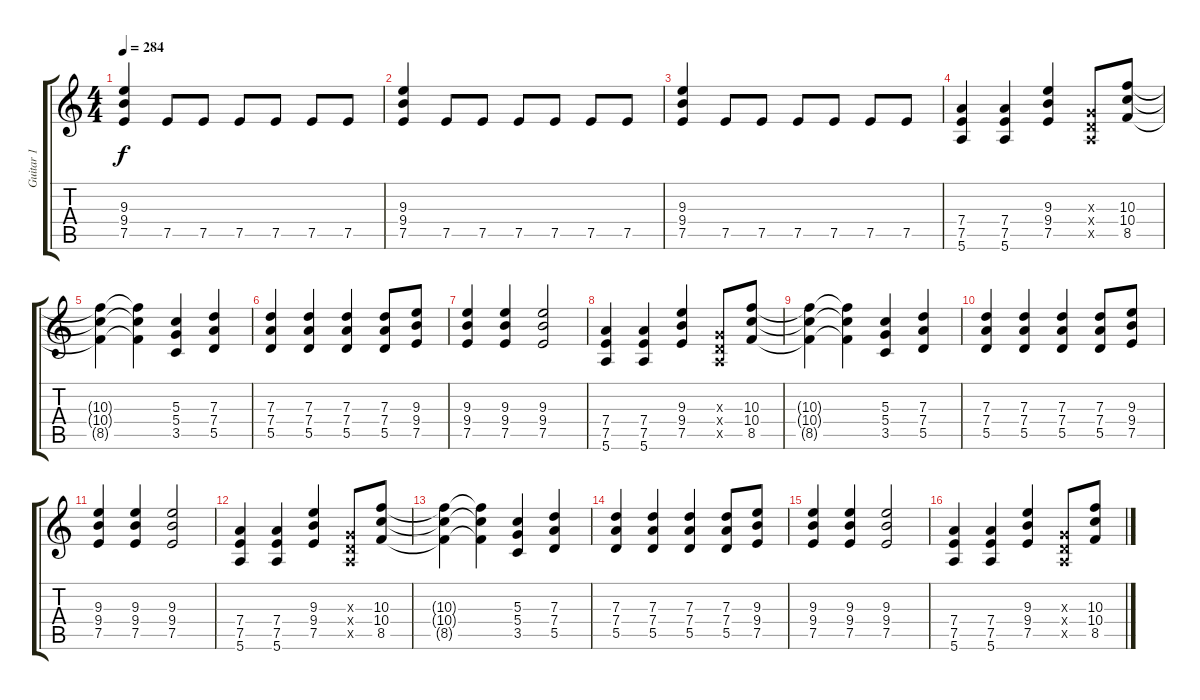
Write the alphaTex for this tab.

\track ("Guitar 1" "Guitar 1") {instrument distortionguitar}
\staff {score tabs}
\tuning (E4 B3 G3 D3 A2 E2) {hide}
\ts (4 4)
\tempo 284
\clef g2
\ks c
(9.3 9.4 7.5).4{dy f} 7.5.8 7.5.8 7.5.8 7.5.8 7.5.8 7.5.8 |
(9.3 9.4 7.5).4 7.5.8 7.5.8 7.5.8 7.5.8 7.5.8 7.5.8 |
(9.3 9.4 7.5).4 7.5.8 7.5.8 7.5.8 7.5.8 7.5.8 7.5.8 |
(7.4 7.5 5.6).4 (7.4 7.5 5.6).4 (9.3 9.4 7.5).4 (0.3{x} 0.4{x} 0.5{x}).8 (10.3 10.4 8.5).8 |
(10.3{t} 10.4{t} 8.5{t}).4 (10.3{t} 10.4{t} 8.5{t}).4 (5.3 5.4 3.5).4 (7.3 7.4 5.5).4 |
(7.3 7.4 5.5).4 (7.3 7.4 5.5).4 (7.3 7.4 5.5).4 (7.3 7.4 5.5).8 (9.3 9.4 7.5).8 |
(9.3 9.4 7.5).4 (9.3 9.4 7.5).4 (9.3 9.4 7.5).2 |
(7.4 7.5 5.6).4 (7.4 7.5 5.6).4 (9.3 9.4 7.5).4 (0.3{x} 0.4{x} 0.5{x}).8 (10.3 10.4 8.5).8 |
(10.3{t} 10.4{t} 8.5{t}).4 (10.3{t} 10.4{t} 8.5{t}).4 (5.3 5.4 3.5).4 (7.3 7.4 5.5).4 |
(7.3 7.4 5.5).4 (7.3 7.4 5.5).4 (7.3 7.4 5.5).4 (7.3 7.4 5.5).8 (9.3 9.4 7.5).8 |
(9.3 9.4 7.5).4 (9.3 9.4 7.5).4 (9.3 9.4 7.5).2 |
(7.4 7.5 5.6).4 (7.4 7.5 5.6).4 (9.3 9.4 7.5).4 (0.3{x} 0.4{x} 0.5{x}).8 (10.3 10.4 8.5).8 |
(10.3{t} 10.4{t} 8.5{t}).4 (10.3{t} 10.4{t} 8.5{t}).4 (5.3 5.4 3.5).4 (7.3 7.4 5.5).4 |
(7.3 7.4 5.5).4 (7.3 7.4 5.5).4 (7.3 7.4 5.5).4 (7.3 7.4 5.5).8 (9.3 9.4 7.5).8 |
(9.3 9.4 7.5).4 (9.3 9.4 7.5).4 (9.3 9.4 7.5).2 |
(7.4 7.5 5.6).4 (7.4 7.5 5.6).4 (9.3 9.4 7.5).4 (0.3{x} 0.4{x} 0.5{x}).8 (10.3 10.4 8.5).8
